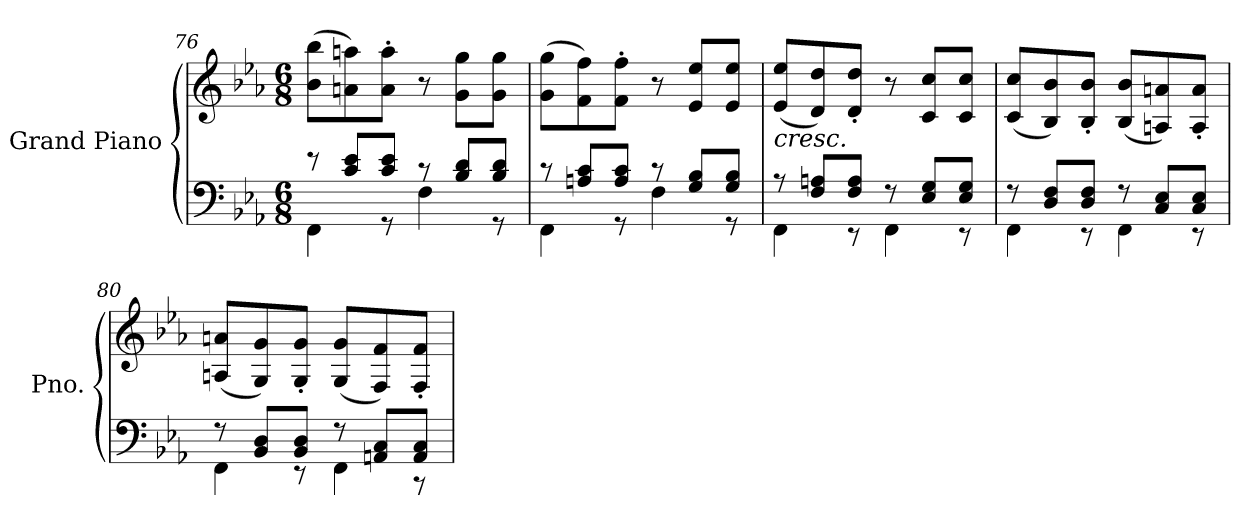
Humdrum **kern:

**kern	**kern
*part1	*part1
*staff2	*staff1
*I"Grand Piano	*
*I'Pno.	*
!!LO:LB:g=z
*clefF4	*clefG2
*k[b-e-a-]	*k[b-e-a-]
*M6/8	*M6/8
=76	=76
*^	*
8r	4FF\	(8b-\ 8bb-\L
8c/ 8e-/L	.	8an\ 8aan\)
8c/ 8e-/J	8r	8a\' 8aa\'J
8r	4F\	8r
8B-/ 8d/L	.	8g\ 8gg\L
8B-/ 8d/J	8r	8g\ 8gg\J
=77	=77	=77
8r	4FF\	(8g\ 8gg\L
8An/ 8c/L	.	8f\ 8ff\)
8A/ 8c/J	8r	8f\' 8ff\'J
8r	4F\	8r
8G/ 8B-/L	.	8e-/ 8ee-/L
8G/ 8B-/J	8r	8e-/ 8ee-/J
=78	=78	=78
!	!	!LO:TX:b:i:t=cresc.
8r	4FF\	(8e-/ 8ee-/L
8F/ 8An/L	.	8d/ 8dd/)
8F/ 8A/J	8r	8d/' 8dd/'J
8r	4FF\	8r
8E-/ 8G/L	.	8c/ 8cc/L
8E-/ 8G/J	8r	8c/ 8cc/J
=79	=79	=79
8r	4FF\	(8c/ 8cc/L
8D/ 8F/L	.	8B-/ 8b-/)
8D/ 8F/J	8r	8B-/' 8b-/'J
8r	4FF\	(8B-/ 8b-/L
8C/ 8E-/L	.	8An/ 8an/)
8C/ 8E-/J	8r	8A/' 8a/'J
=80	=80	=80
8r	4FF\	(8An/ 8an/L
8BB-/ 8D/L	.	8G/ 8g/)
8BB-/ 8D/J	8r	8G/' 8g/'J
8r	4FF\	(8G/ 8g/L
8AAn/ 8C/L	.	8F/ 8f/)
8AA/ 8C/J	8r	8F/' 8f/'J
*v	*v	*
=	=
*-	*-
